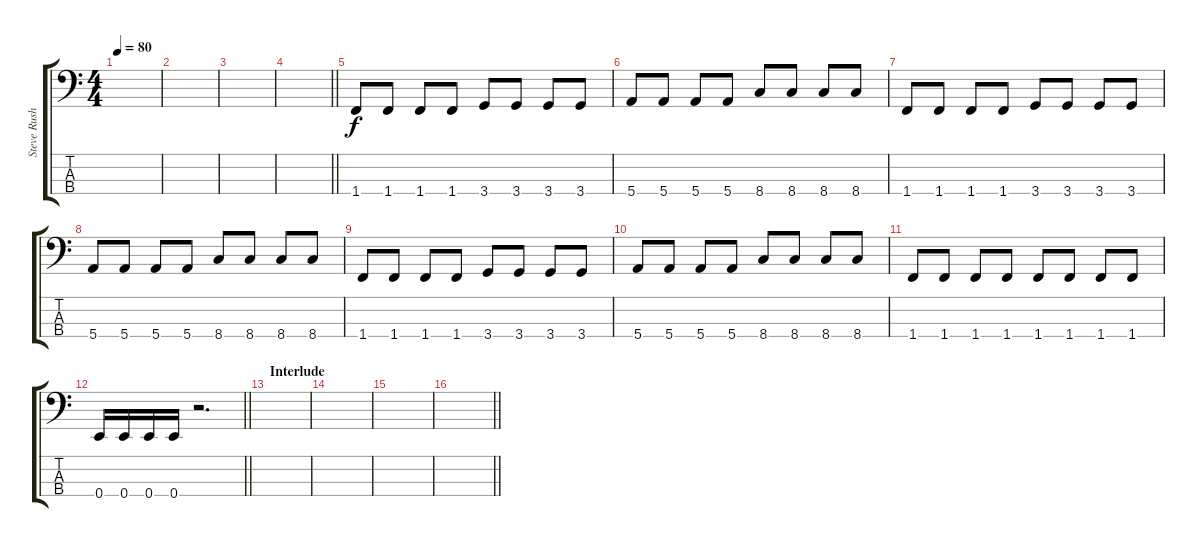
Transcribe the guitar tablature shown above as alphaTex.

\track ("Steve Rushton" "Steve Rush") {instrument electricbasspick}
\staff {score tabs}
\tuning (G2 D2 A1 E1) {hide}
\ts (4 4)
\tempo 80
\clef f4
\ks c
|
|
|
\barLineRight lightlight
|
1.4.8 1.4.8 1.4.8 1.4.8 3.4.8 3.4.8 3.4.8 3.4.8 |
5.4.8 5.4.8 5.4.8 5.4.8 8.4.8 8.4.8 8.4.8 8.4.8 |
1.4.8 1.4.8 1.4.8 1.4.8 3.4.8 3.4.8 3.4.8 3.4.8 |
5.4.8 5.4.8 5.4.8 5.4.8 8.4.8 8.4.8 8.4.8 8.4.8 |
1.4.8 1.4.8 1.4.8 1.4.8 3.4.8 3.4.8 3.4.8 3.4.8 |
5.4.8 5.4.8 5.4.8 5.4.8 8.4.8 8.4.8 8.4.8 8.4.8 |
1.4.8 1.4.8 1.4.8 1.4.8 1.4.8 1.4.8 1.4.8 1.4.8 |
\barLineRight lightlight
0.4.16 0.4.16 0.4.16 0.4.16 r.2{d} |
\section ("" "Interlude")
|
|
|
\barLineRight lightlight
